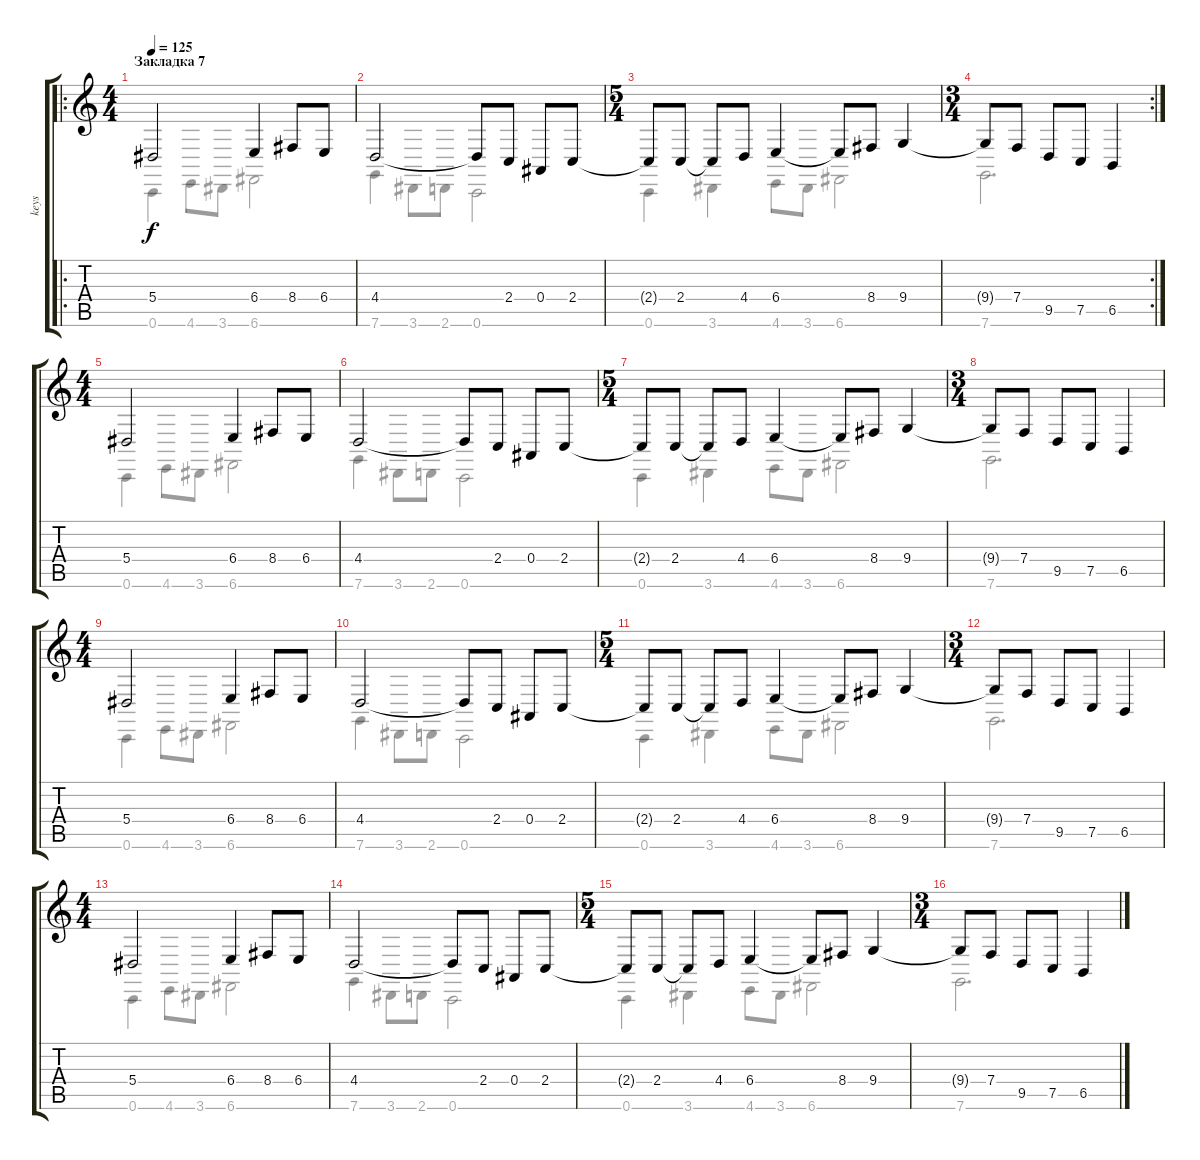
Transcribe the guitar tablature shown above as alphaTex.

\track ("keys" "keys") {instrument churchorgan}
\staff {score tabs}
\tuning (C4 G3 Eb3 Bb2 F2 C2) {hide}
\voice
\ro
\ts (4 4)
\section ("" "Закладка 7")
\tempo 125
\clef g2
\ks c
5.4.2{dy f} 6.4.4 8.4.8 6.4.8 |
4.4.2 4.4{t}.8 2.4.8 0.4.8 2.4.8 |
\ts (5 4)
2.4{t}.8 2.4.8 2.4{t}.8 4.4.8 6.4.4 6.4{t}.8 8.4.8 9.4.4 |
\rc 2
\ts (3 4)
9.4{t}.8 7.4.8 9.5.8 7.5.8 6.5.4 |
\ts (4 4)
5.4.2 6.4.4 8.4.8 6.4.8 |
4.4.2 4.4{t}.8 2.4.8 0.4.8 2.4.8 |
\ts (5 4)
2.4{t}.8 2.4.8 2.4{t}.8 4.4.8 6.4.4 6.4{t}.8 8.4.8 9.4.4 |
\ts (3 4)
9.4{t}.8 7.4.8 9.5.8 7.5.8 6.5.4 |
\ts (4 4)
5.4.2 6.4.4 8.4.8 6.4.8 |
4.4.2 4.4{t}.8 2.4.8 0.4.8 2.4.8 |
\ts (5 4)
2.4{t}.8 2.4.8 2.4{t}.8 4.4.8 6.4.4 6.4{t}.8 8.4.8 9.4.4 |
\ts (3 4)
9.4{t}.8 7.4.8 9.5.8 7.5.8 6.5.4 |
\ts (4 4)
5.4.2 6.4.4 8.4.8 6.4.8 |
4.4.2 4.4{t}.8 2.4.8 0.4.8 2.4.8 |
\ts (5 4)
2.4{t}.8 2.4.8 2.4{t}.8 4.4.8 6.4.4 6.4{t}.8 8.4.8 9.4.4 |
\ts (3 4)
9.4{t}.8 7.4.8 9.5.8 7.5.8 6.5.4
\voice
\clef g2
\ottava regular
\simile none
\ks c
0.6.4{dy f} 4.6.8 3.6.8 6.6.2 |
7.6.4 3.6.8 2.6.8 0.6.2 |
0.6.4 3.6.4 4.6.8 3.6.8 6.6.2 |
7.6.2{d} |
0.6.4 4.6.8 3.6.8 6.6.2 |
7.6.4 3.6.8 2.6.8 0.6.2 |
0.6.4 3.6.4 4.6.8 3.6.8 6.6.2 |
7.6.2{d} |
0.6.4 4.6.8 3.6.8 6.6.2 |
7.6.4 3.6.8 2.6.8 0.6.2 |
0.6.4 3.6.4 4.6.8 3.6.8 6.6.2 |
7.6.2{d} |
0.6.4 4.6.8 3.6.8 6.6.2 |
7.6.4 3.6.8 2.6.8 0.6.2 |
0.6.4 3.6.4 4.6.8 3.6.8 6.6.2 |
7.6.2{d}
